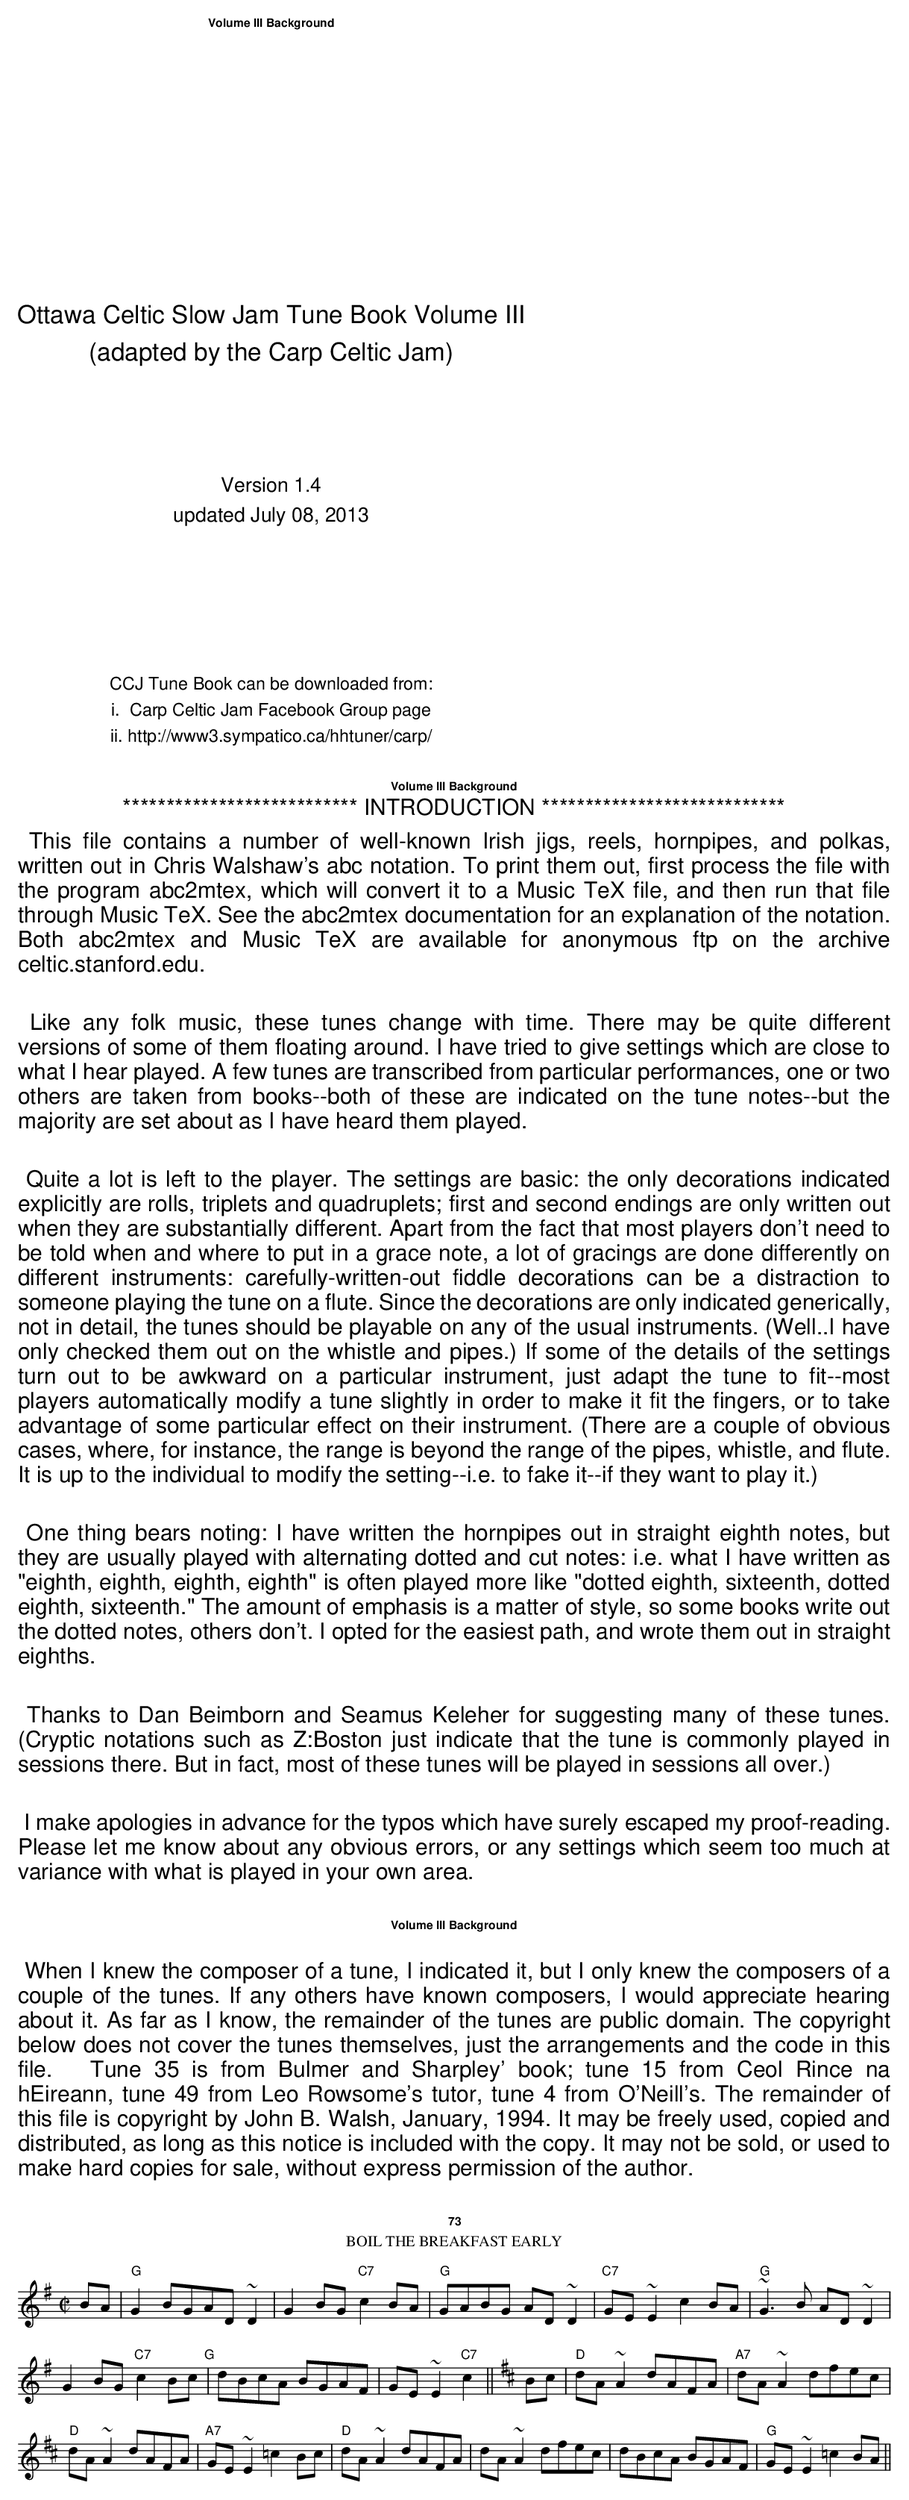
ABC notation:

X:1
T:Boil the Breakfast Early
M:C|
K:G
BA|"G"G2BGAD~D2|G2BG "C7"c2BA|"G"GABG AD ~D2|\
"C7"GE~E2 c2 BA|"G" ~G3 B AD~D2|
G2BG "C7"c2Bc"G"|dBcA BGAF|GE~E2 "C7"c2 ||\
K:D
Bc|"D"dA~A2 dAFA|"A7"dA~A2dfec|
"D"dA~A2 dAFA|"A7"GE~E2 =c2 Bc|"D"dA~A2 dAFA|\
dA~A2dfec|dBcA BGAF|"G"GE~E2 =c2 BA||
